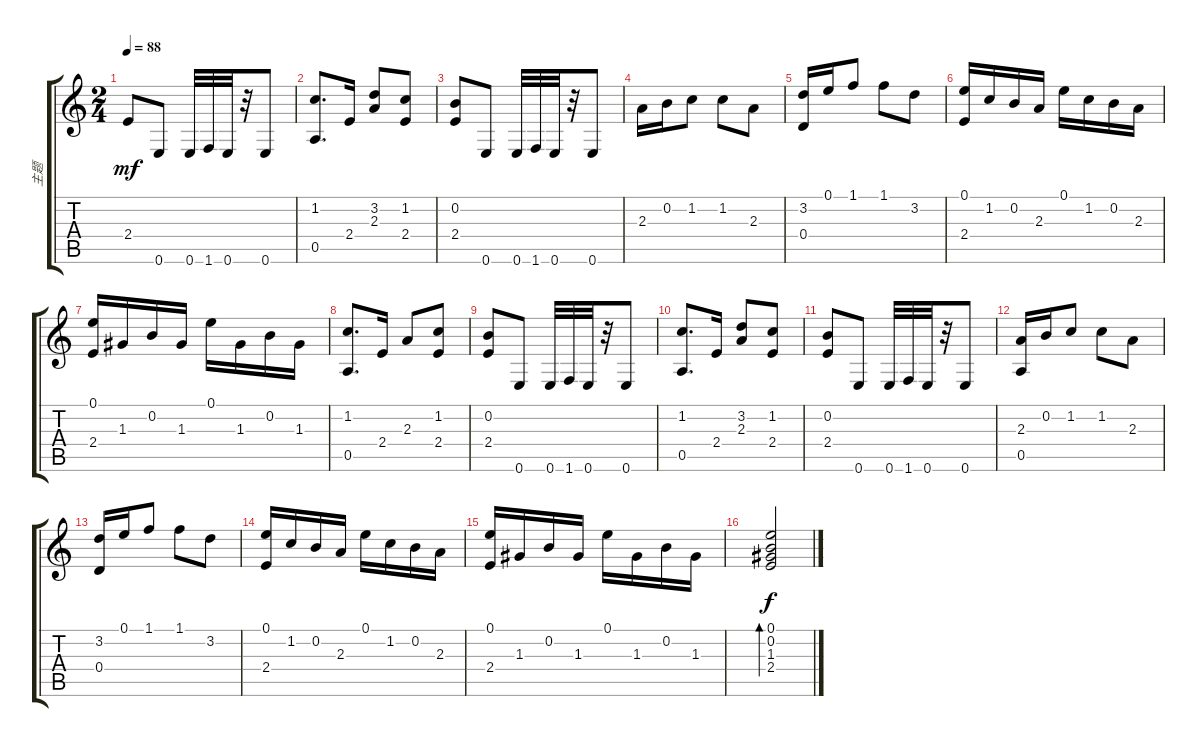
\track ("主题" "主题") {instrument acousticguitarsteel}
\staff {score tabs}
\tuning (E4 B3 G3 D3 A2 E2) {hide}
\ts (2 4)
\tempo 88
\clef g2
\ks c
2.4.8{dy mf} 0.6.8 0.6.32 1.6.32 0.6.32 r.32 0.6.8 |
(1.2 0.5).8{d} 2.4.16 (3.2 2.3).8 (1.2 2.4).8 |
(0.2 2.4).8 0.6.8 0.6.32 1.6.32 0.6.32 r.32 0.6.8 |
2.3.16 0.2.16 1.2.8 1.2.8 2.3.8 |
(3.2 0.4).16 0.1.16 1.1.8 1.1.8 3.2.8 |
(0.1 2.4).16 1.2.16 0.2.16 2.3.16 0.1.16 1.2.16 0.2.16 2.3.16 |
(0.1 2.4).16 1.3.16 0.2.16 1.3.16 0.1.16 1.3.16 0.2.16 1.3.16 |
(1.2 0.5).8{d} 2.4.16 2.3.8 (1.2 2.4).8 |
(0.2 2.4).8 0.6.8 0.6.32 1.6.32 0.6.32 r.32 0.6.8 |
(1.2 0.5).8{d} 2.4.16 (3.2 2.3).8 (1.2 2.4).8 |
(0.2 2.4).8 0.6.8 0.6.32 1.6.32 0.6.32 r.32 0.6.8 |
(2.3 0.5).16 0.2.16 1.2.8 1.2.8 2.3.8 |
(3.2 0.4).16 0.1.16 1.1.8 1.1.8 3.2.8 |
(0.1 2.4).16 1.2.16 0.2.16 2.3.16 0.1.16 1.2.16 0.2.16 2.3.16 |
(0.1 2.4).16 1.3.16 0.2.16 1.3.16 0.1.16 1.3.16 0.2.16 1.3.16 |
(0.1 0.2 1.3 2.4).2{bd 480 dy f}
